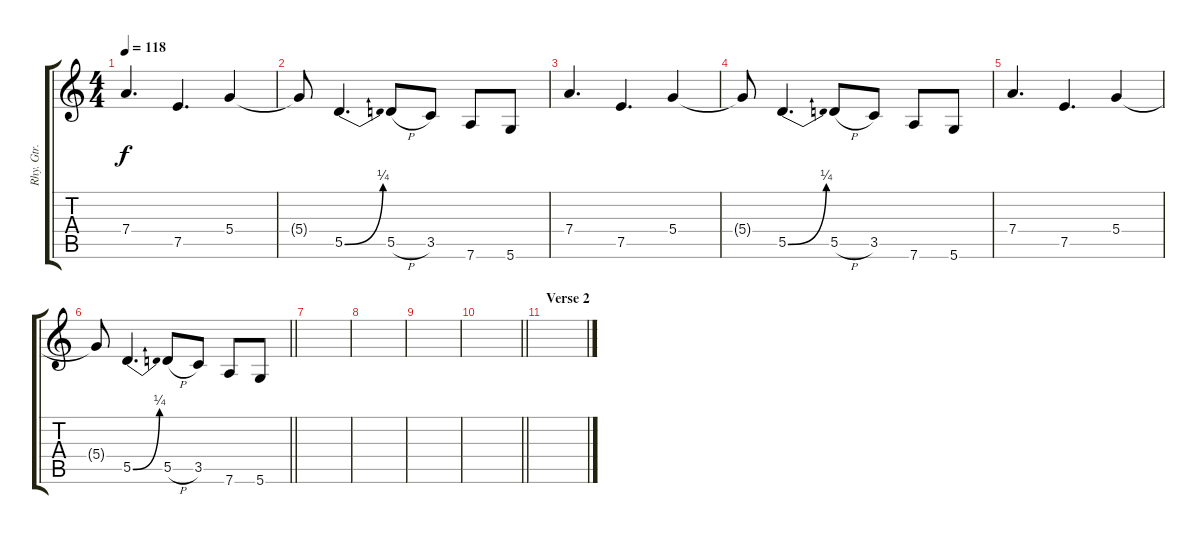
\track ("Rhy. Gtr. 3" "Rhy. Gtr. ") {instrument distortionguitar}
\staff {score tabs}
\tuning (E4 B3 G3 D3 A2 D2) {hide}
\ts (4 4)
\tempo 118
\clef g2
\ks c
7.4.4{d dy f} 7.5.4{d} 5.4.4 |
5.4{t}.8 5.5{be (bend 0 0 60 1)}.4{d} 5.5{h}.8 3.5.8 7.6.8 5.6.8 |
7.4.4{d} 7.5.4{d} 5.4.4 |
5.4{t}.8 5.5{be (bend 0 0 60 1)}.4{d} 5.5{h}.8 3.5.8 7.6.8 5.6.8 |
7.4.4{d} 7.5.4{d} 5.4.4 |
\barLineRight lightlight
5.4{t}.8 5.5{be (bend 0 0 60 1)}.4{d} 5.5{h}.8 3.5.8 7.6.8 5.6.8 |
\section ("" "")
|
|
|
\barLineRight lightlight
|
\section ("" "Verse 2")
